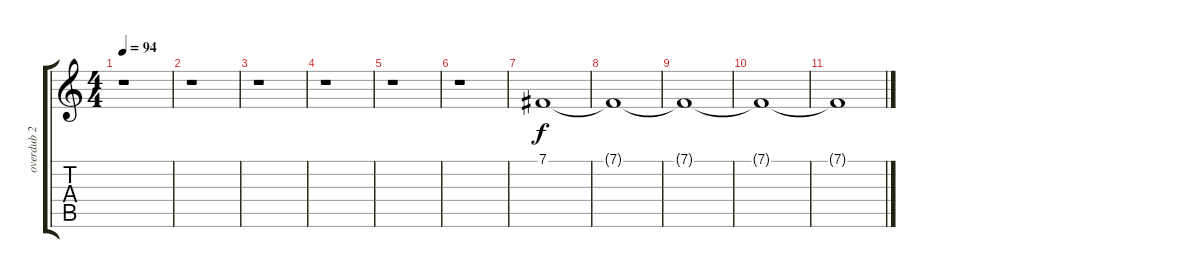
\track ("overdub 2" "overdub 2") {instrument pad2warm}
\staff {score tabs}
\tuning (B3 Gb3 D3 A2 E2 B1) {hide}
\ts (4 4)
\tempo 94
\clef g2
\ks c
r.1{dy f} |
r.1 |
r.1 |
r.1 |
r.1 |
r.1{volume 8 balance 8 instrument pad2warm} |
7.1.1{volume 0 balance 8 instrument pad2warm} |
7.1{t}.1 |
7.1{t}.1 |
7.1{t}.1 |
7.1{t}.1
